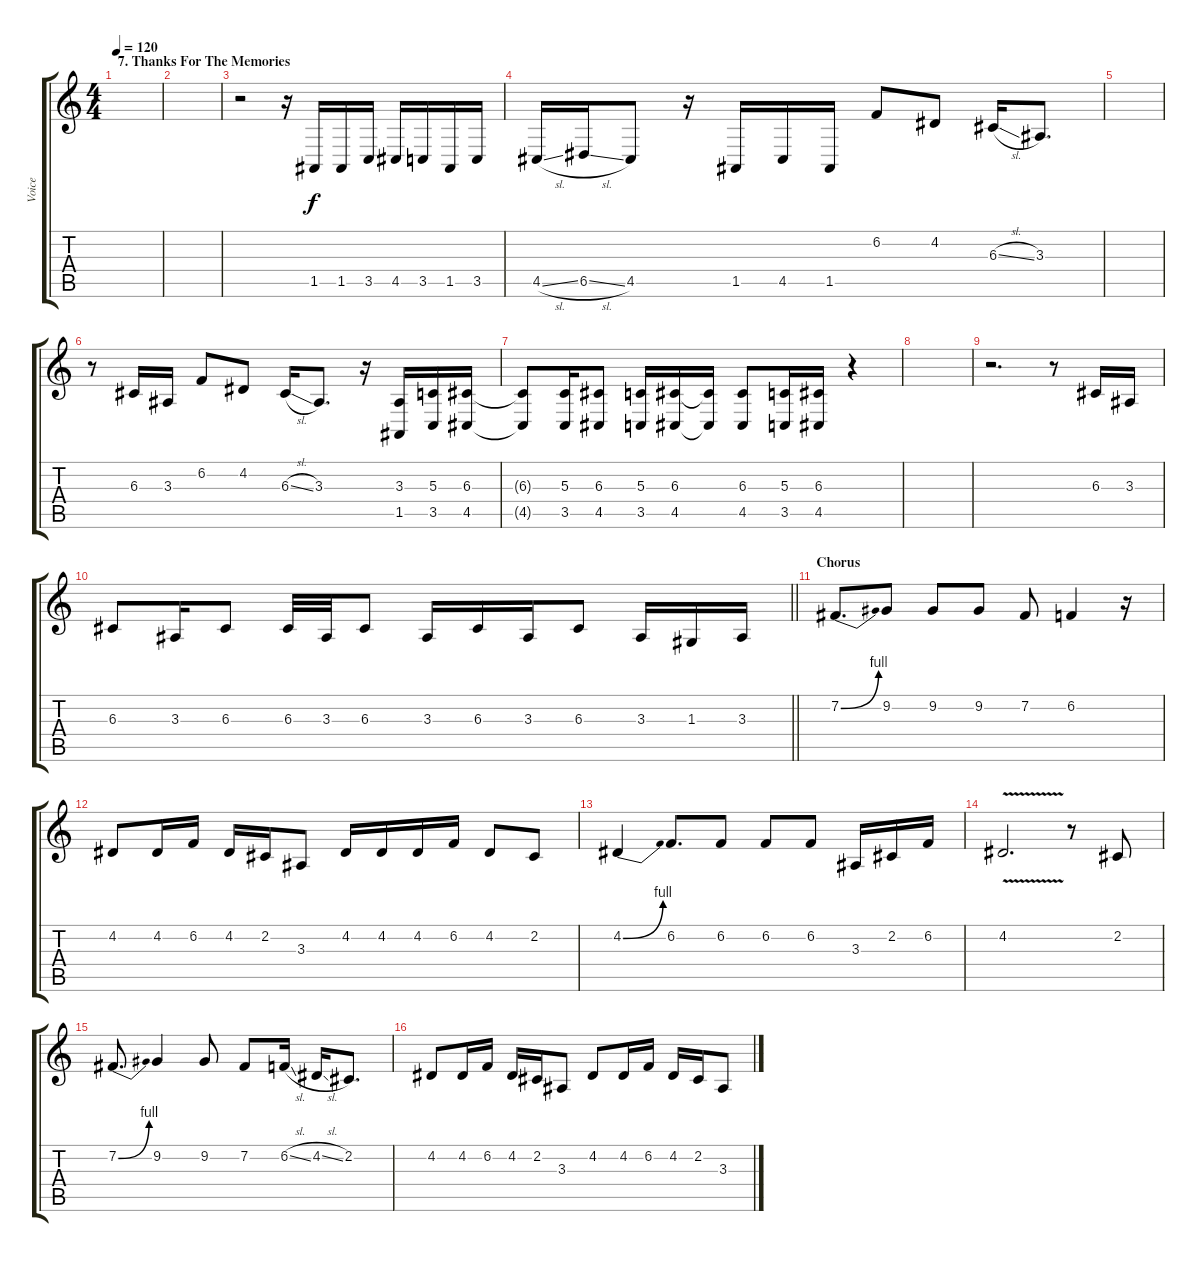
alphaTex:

\track ("Voice" "Voice") {instrument clarinet}
\staff {score tabs}
\tuning (E4 B3 G3 D3 A2 D2) {hide}
\ts (4 4)
\section ("" "7. Thanks For The Memories")
\tempo 120
\tempo 78
\tempo 120
\clef g2
\ks c
|
|
r.2{balance 16} r.16 1.5.16 1.5.16 3.5.16 4.5.16 3.5.16 1.5.16 3.5.16 |
4.5{sl}.16 6.5{sl}.16 4.5.8 r.16 1.5.16 4.5.16 1.5.16 6.2.8 4.2.8 6.3{sl}.16 3.3.8{d} |
|
r.8 6.3.16 3.3.16 6.2.8 4.2.8 6.3{sl}.16 3.3.8{d} r.16 (3.3 1.5).16{balance 8} (5.3 3.5).16 (6.3 4.5).16 |
(6.3{t} 4.5{t}).8 (5.3 3.5).16 (6.3 4.5).8 (5.3 3.5).16 (6.3 4.5).16 (6.3{t} 4.5{t}).16 (6.3 4.5).8 (5.3 3.5).16 (6.3 4.5).16 r.4 |
|
r.2{d} r.8 6.3.16 3.3.16 |
\barLineRight lightlight
6.3.8 3.3.16 6.3.8 6.3.32 3.3.32 6.3.8 3.3.16 6.3.16 3.3.16 6.3.8 3.3.16 1.3.16 3.3.16 |
\section ("" "Chorus")
7.2{be (bend 0 0 60 4)}.8{d} 9.2.8 9.2.8 9.2.8 7.2.8 6.2.4 r.16 |
4.2.8 4.2.16 6.2.16 4.2.16 2.2.16 3.3.8 4.2.16 4.2.16 4.2.16 6.2.16 4.2.8 2.2.8 |
4.2{be (bend 0 0 60 4)}.4 6.2.8{d} 6.2.8 6.2.8 6.2.8 3.3.16 2.2.16 6.2.16 |
4.2{v}.2{d} r.8 2.2.8 |
7.2{be (bend 0 0 60 4)}.8{d} 9.2.4 9.2.8 7.2.8 6.2{sl}.16 4.2{sl}.16 2.2.8{d} |
4.2.8 4.2.16 6.2.16 4.2.16 2.2.16 3.3.8 4.2.8 4.2.16 6.2.16 4.2.16 2.2.16 3.3.8
